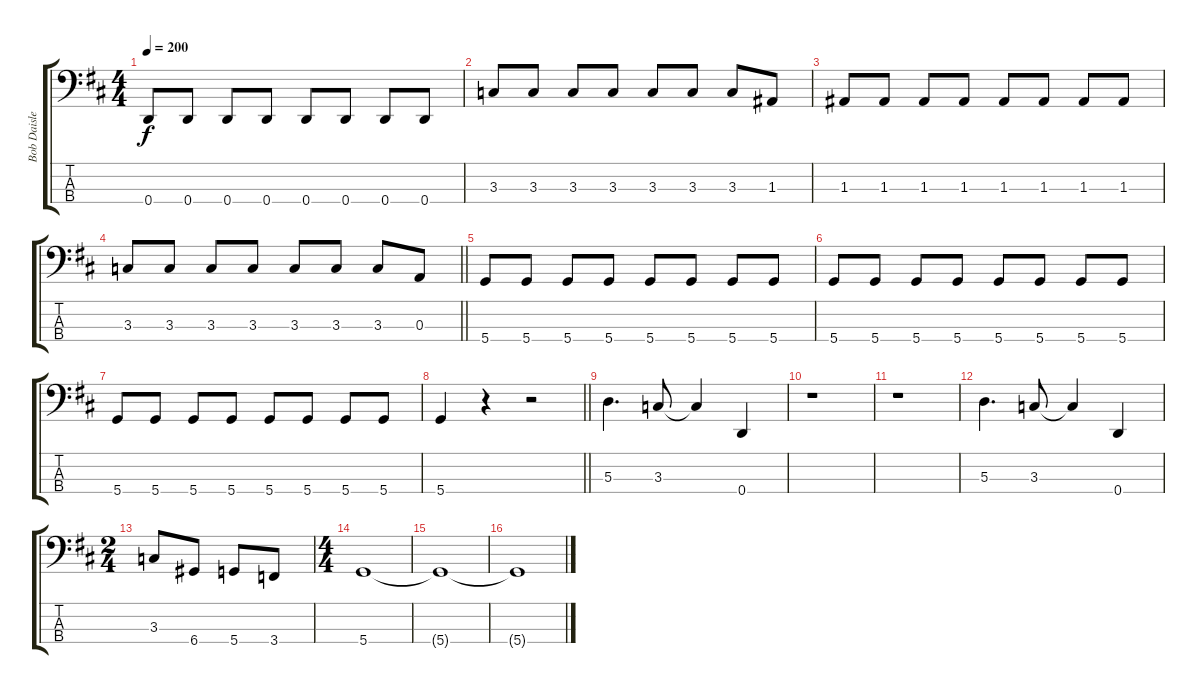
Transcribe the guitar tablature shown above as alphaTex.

\track ("Bob Daisley" "Bob Daisle") {instrument electricbassfinger}
\staff {score tabs}
\tuning (G2 D2 A1 D1) {hide}
\ts (4 4)
\tempo 200
\clef f4
\ks d
0.4{t}.8{dy f} 0.4.8 0.4.8 0.4.8 0.4.8 0.4.8 0.4.8 0.4.8 |
3.3.8 3.3.8 3.3.8 3.3.8 3.3.8 3.3.8 3.3.8 1.3.8 |
1.3.8 1.3.8 1.3.8 1.3.8 1.3.8 1.3.8 1.3.8 1.3.8 |
\barLineRight lightlight
3.3.8 3.3.8 3.3.8 3.3.8 3.3.8 3.3.8 3.3.8 0.3.8 |
5.4.8 5.4.8 5.4.8 5.4.8 5.4.8 5.4.8 5.4.8 5.4.8 |
5.4.8 5.4.8 5.4.8 5.4.8 5.4.8 5.4.8 5.4.8 5.4.8 |
5.4.8 5.4.8 5.4.8 5.4.8 5.4.8 5.4.8 5.4.8 5.4.8 |
\barLineRight lightlight
5.4.4 r.4 r.2 |
5.3.4{d} 3.3.8 3.3{t}.4 0.4.4 |
r.1 |
r.1 |
5.3.4{d} 3.3.8 3.3{t}.4 0.4.4 |
\ts (2 4)
3.3.8 6.4.8 5.4.8 3.4.8 |
\ts (4 4)
5.4.1 |
5.4{t}.1 |
5.4{t}.1
